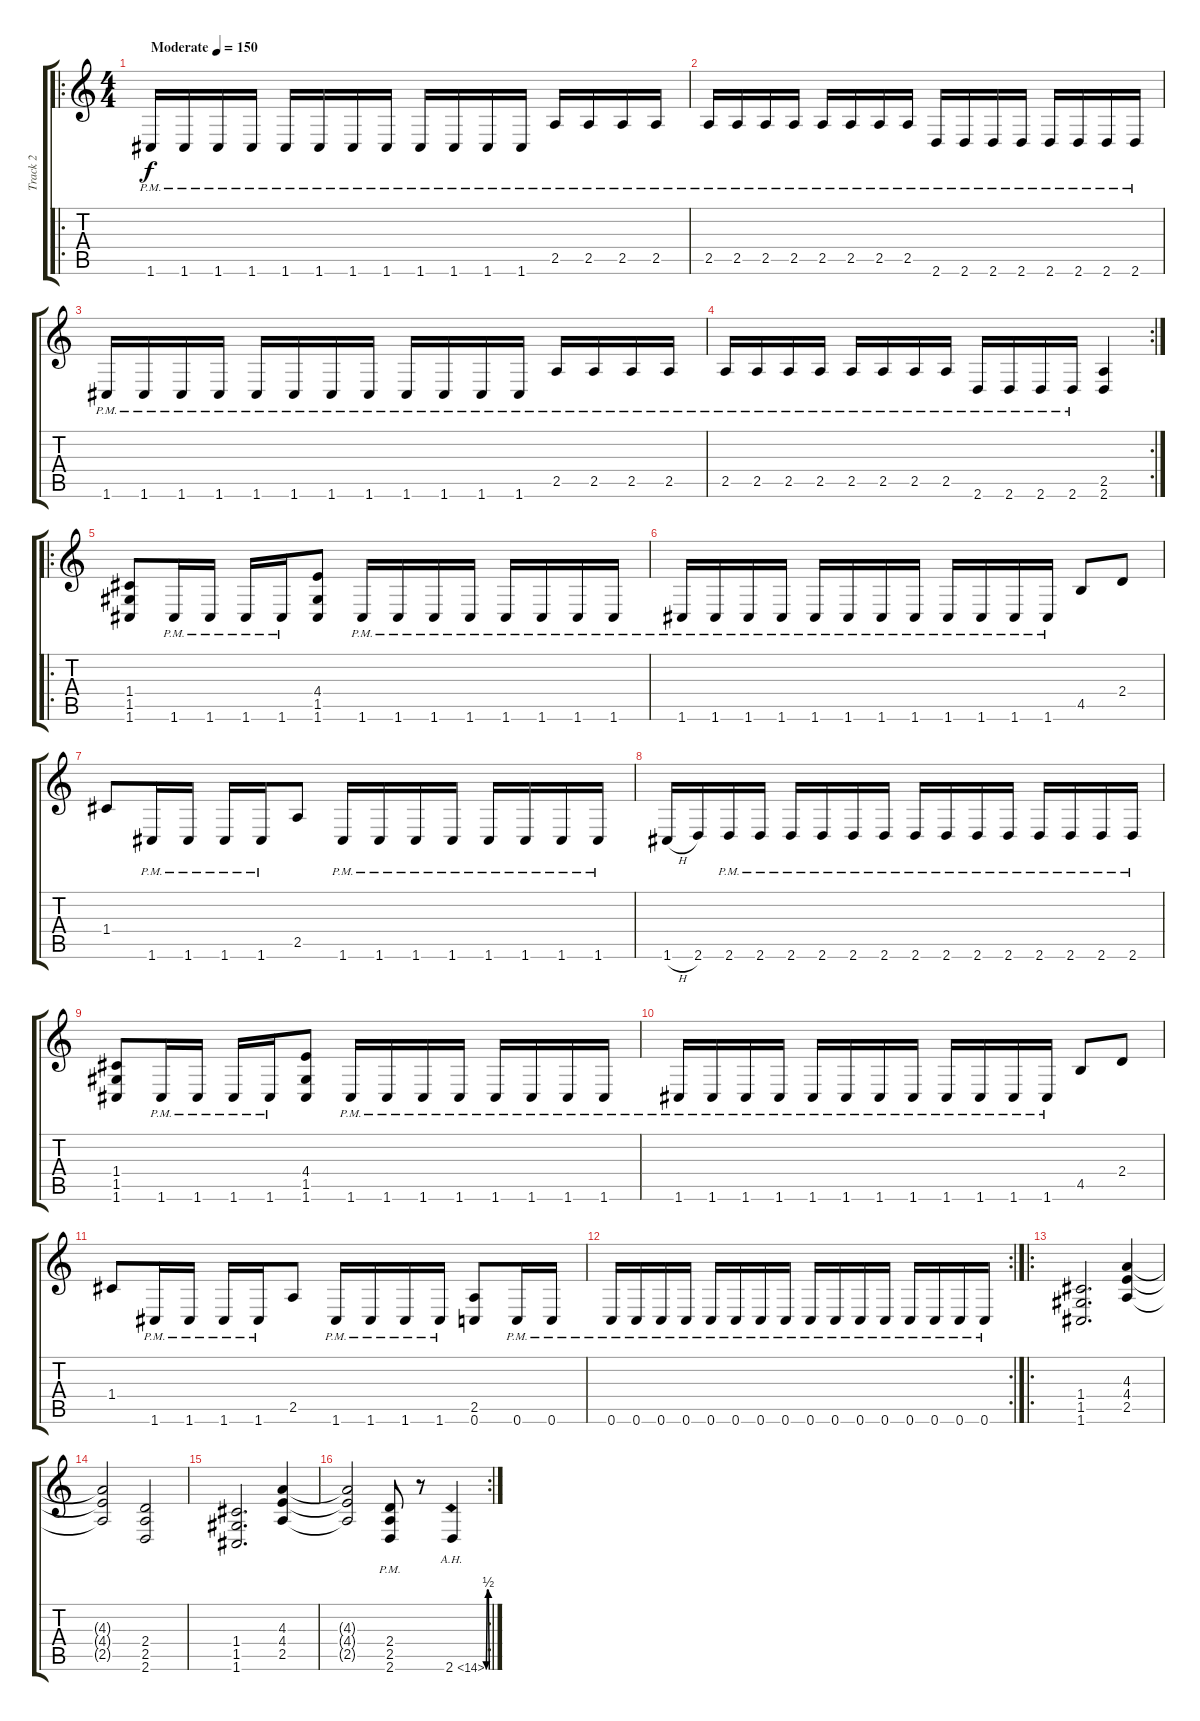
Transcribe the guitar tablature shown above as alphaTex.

\track ("Track 2" "Track 2") {instrument distortionguitar}
\staff {score tabs}
\tuning (D4 A3 F3 C3 G2 C2) {hide}
\ro
\ts (4 4)
\tempo (150 "Moderate")
\clef g2
\ks c
1.6{pm}.16{dy f instrument distortionguitar} 1.6{pm}.16 1.6{pm}.16 1.6{pm}.16 1.6{pm}.16 1.6{pm}.16 1.6{pm}.16 1.6{pm}.16 1.6{pm}.16 1.6{pm}.16 1.6{pm}.16 1.6{pm}.16 2.5{pm}.16 2.5{pm}.16 2.5{pm}.16 2.5{pm}.16 |
2.5{pm}.16 2.5{pm}.16 2.5{pm}.16 2.5{pm}.16 2.5{pm}.16 2.5{pm}.16 2.5{pm}.16 2.5{pm}.16 2.6{pm}.16 2.6{pm}.16 2.6{pm}.16 2.6{pm}.16 2.6{pm}.16 2.6{pm}.16 2.6{pm}.16 2.6{pm}.16 |
1.6{pm}.16 1.6{pm}.16 1.6{pm}.16 1.6{pm}.16 1.6{pm}.16 1.6{pm}.16 1.6{pm}.16 1.6{pm}.16 1.6{pm}.16 1.6{pm}.16 1.6{pm}.16 1.6{pm}.16 2.5{pm}.16 2.5{pm}.16 2.5{pm}.16 2.5{pm}.16 |
\rc 2
2.5{pm}.16 2.5{pm}.16 2.5{pm}.16 2.5{pm}.16 2.5{pm}.16 2.5{pm}.16 2.5{pm}.16 2.5{pm}.16 2.6{pm}.16 2.6{pm}.16 2.6{pm}.16 2.6{pm}.16 (2.5 2.6).4 |
\ro
(1.4 1.5 1.6).8 1.6{pm}.16 1.6{pm}.16 1.6{pm}.16 1.6{pm}.16 (4.4 1.5 1.6).8 1.6{pm}.16 1.6{pm}.16 1.6{pm}.16 1.6{pm}.16 1.6{pm}.16 1.6{pm}.16 1.6{pm}.16 1.6{pm}.16 |
1.6{pm}.16 1.6{pm}.16 1.6{pm}.16 1.6{pm}.16 1.6{pm}.16 1.6{pm}.16 1.6{pm}.16 1.6{pm}.16 1.6{pm}.16 1.6{pm}.16 1.6{pm}.16 1.6{pm}.16 4.5.8 2.4.8 |
1.4.8 1.6{pm}.16 1.6{pm}.16 1.6{pm}.16 1.6{pm}.16 2.5.8 1.6{pm}.16 1.6{pm}.16 1.6{pm}.16 1.6{pm}.16 1.6{pm}.16 1.6{pm}.16 1.6{pm}.16 1.6{pm}.16 |
1.6{h}.16 2.6.16 2.6{pm}.16 2.6{pm}.16 2.6{pm}.16 2.6{pm}.16 2.6{pm}.16 2.6{pm}.16 2.6{pm}.16 2.6{pm}.16 2.6{pm}.16 2.6{pm}.16 2.6{pm}.16 2.6{pm}.16 2.6{pm}.16 2.6{pm}.16 |
(1.4 1.5 1.6).8 1.6{pm}.16 1.6{pm}.16 1.6{pm}.16 1.6{pm}.16 (4.4 1.5 1.6).8 1.6{pm}.16 1.6{pm}.16 1.6{pm}.16 1.6{pm}.16 1.6{pm}.16 1.6{pm}.16 1.6{pm}.16 1.6{pm}.16 |
1.6{pm}.16 1.6{pm}.16 1.6{pm}.16 1.6{pm}.16 1.6{pm}.16 1.6{pm}.16 1.6{pm}.16 1.6{pm}.16 1.6{pm}.16 1.6{pm}.16 1.6{pm}.16 1.6{pm}.16 4.5.8 2.4.8 |
1.4.8 1.6{pm}.16 1.6{pm}.16 1.6{pm}.16 1.6{pm}.16 2.5.8 1.6{pm}.16 1.6{pm}.16 1.6{pm}.16 1.6{pm}.16 (2.5 0.6).8 0.6{pm}.16 0.6{pm}.16 |
\rc 2
0.6{pm}.16 0.6{pm}.16 0.6{pm}.16 0.6{pm}.16 0.6{pm}.16 0.6{pm}.16 0.6{pm}.16 0.6{pm}.16 0.6{pm}.16 0.6{pm}.16 0.6{pm}.16 0.6{pm}.16 0.6{pm}.16 0.6{pm}.16 0.6{pm}.16 0.6{pm}.16 |
\ro
(1.4 1.5 1.6).2{d} (4.3 4.4 2.5).4 |
(4.3{t} 4.4{t} 2.5{t}).2 (2.4 2.5 2.6).2 |
(1.4 1.5 1.6).2{d} (4.3 4.4 2.5).4 |
\rc 2
(4.3{t} 4.4{t} 2.5{t}).2 (2.4{pm} 2.5{pm} 2.6{pm}).8 r.8 2.6{be (custom 0 0 10 2 20 2 30 0 60 0) ah 12}.4
